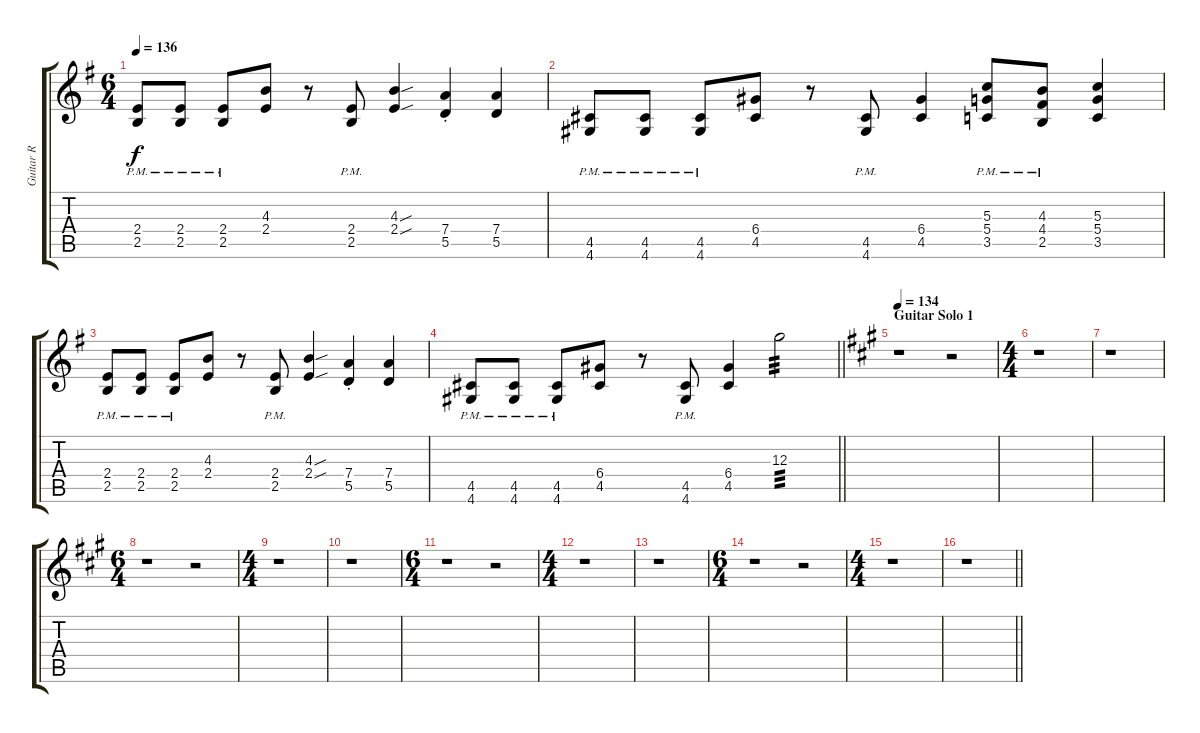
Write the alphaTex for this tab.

\track ("Guitar R" "Guitar R") {instrument distortionguitar}
\staff {score tabs}
\tuning (E4 B3 G3 D3 A2 E2) {hide}
\ts (6 4)
\tempo 136
\clef g2
\ks g
(2.4{pm} 2.5{pm}).8{dy f} (2.4{pm} 2.5{pm}).8 (2.4{pm} 2.5{pm}).8 (4.3 2.4).8 r.8 (2.4{pm} 2.5{pm}).8 (4.3{sou} 2.4{sou}).4 (7.4{st} 5.5{st}).4 (7.4 5.5).4 |
(4.5{pm} 4.6{pm}).8 (4.5{pm} 4.6{pm}).8 (4.5{pm} 4.6{pm}).8 (6.4 4.5).8 r.8 (4.5{pm} 4.6{pm}).8 (6.4 4.5).4 (5.3{pm} 5.4{pm} 3.5{pm}).8 (4.3{pm} 4.4{pm} 2.5{pm}).8 (5.3 5.4 3.5).4 |
(2.4{pm} 2.5{pm}).8 (2.4{pm} 2.5{pm}).8 (2.4{pm} 2.5{pm}).8 (4.3 2.4).8 r.8 (2.4{pm} 2.5{pm}).8 (4.3{sou} 2.4{sou}).4 (7.4{st} 5.5{st}).4 (7.4 5.5).4 |
\barLineRight lightlight
(4.5{pm} 4.6{pm}).8 (4.5{pm} 4.6{pm}).8 (4.5{pm} 4.6{pm}).8 (6.4 4.5).8 r.8 (4.5{pm} 4.6{pm}).8 (6.4 4.5).4 12.3.2{tp 3} |
\section ("" "Guitar Solo 1")
\tempo 134
\ks a
r.1 r.2 |
\ts (4 4)
r.1 |
r.1 |
\ts (6 4)
r.1 r.2 |
\ts (4 4)
r.1 |
r.1 |
\ts (6 4)
r.1 r.2 |
\ts (4 4)
r.1 |
r.1 |
\ts (6 4)
r.1 r.2 |
\ts (4 4)
r.1 |
\barLineRight lightlight
r.1
